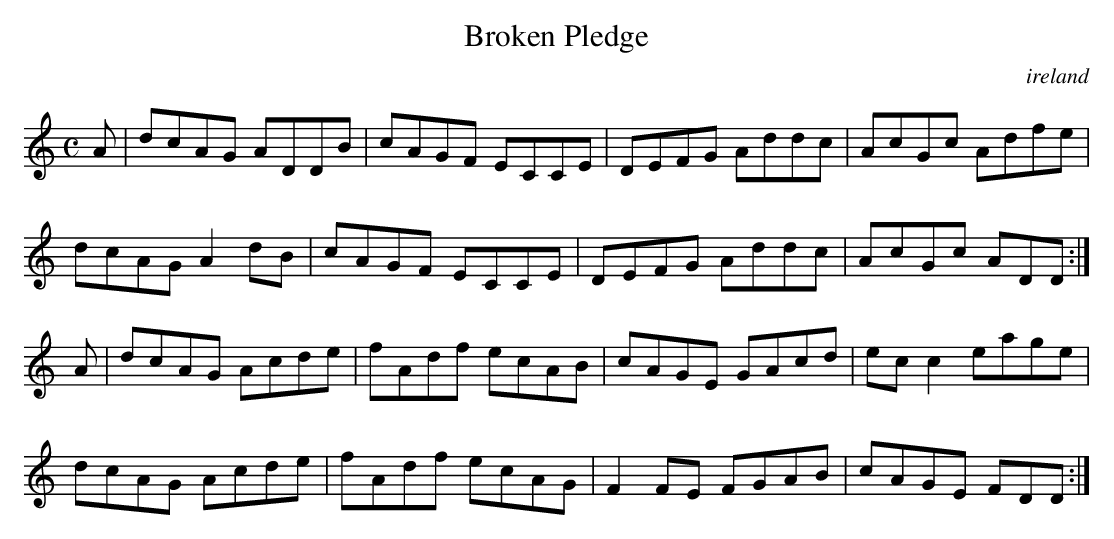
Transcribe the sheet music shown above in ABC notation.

X:1
T:Broken Pledge
O:ireland
M:C
L:1/8
K:D Dorian
A|dcAG ADDB|cAGF ECCE|DEFG Addc|AcGc Adfe|!
dcAG A2dB|cAGF ECCE|DEFG Addc|AcGc ADD:|!
A|dcAG Acde|fAdf ecAB|cAGE GAcd|ecc2 eage|!
dcAG Acde|fAdf ecAG|F2FE FGAB|cAGE FDD:|!
